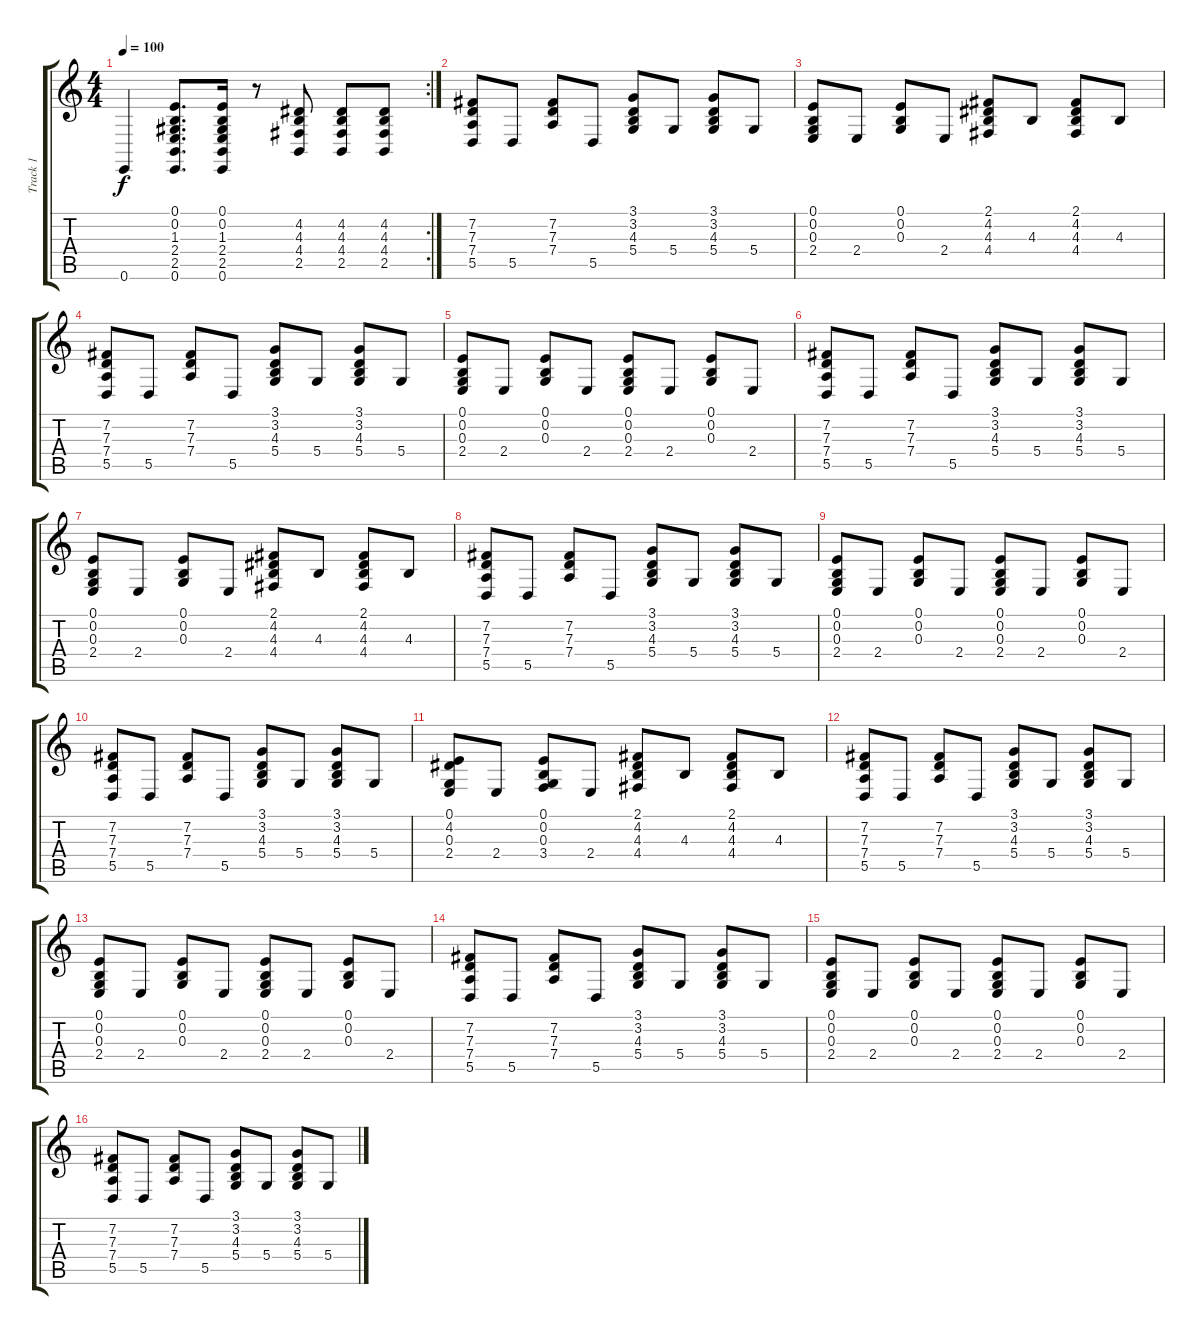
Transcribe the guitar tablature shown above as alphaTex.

\track ("Track 1" "Track 1") {instrument acousticgrandpiano}
\staff {score tabs}
\tuning (E4 B3 G3 D3 A2 E2) {hide}
\rc 2
\ts (4 4)
\tempo 100
\clef g2
\ks c
0.6.4{dy f} (0.1 0.2 1.3 2.4 2.5 0.6).8{d} (0.1 0.2 1.3 2.4 2.5 0.6).16 r.8 (4.2 4.3 4.4 2.5).8 (4.2 4.3 4.4 2.5).8 (4.2 4.3 4.4 2.5).8 |
(7.2 7.3 7.4 5.5).8 5.5.8 (7.2 7.3 7.4).8 5.5.8 (3.1 3.2 4.3 5.4).8 5.4.8 (3.1 3.2 4.3 5.4).8 5.4.8 |
(0.1 0.2 0.3 2.4).8 2.4.8 (0.1 0.2 0.3).8 2.4.8 (2.1 4.2 4.3 4.4).8 4.3.8 (2.1 4.2 4.3 4.4).8 4.3.8 |
(7.2 7.3 7.4 5.5).8 5.5.8 (7.2 7.3 7.4).8 5.5.8 (3.1 3.2 4.3 5.4).8 5.4.8 (3.1 3.2 4.3 5.4).8 5.4.8 |
(0.1 0.2 0.3 2.4).8 2.4.8 (0.1 0.2 0.3).8 2.4.8 (0.1 0.2 0.3 2.4).8 2.4.8 (0.1 0.2 0.3).8 2.4.8 |
(7.2 7.3 7.4 5.5).8 5.5.8 (7.2 7.3 7.4).8 5.5.8 (3.1 3.2 4.3 5.4).8 5.4.8 (3.1 3.2 4.3 5.4).8 5.4.8 |
(0.1 0.2 0.3 2.4).8 2.4.8 (0.1 0.2 0.3).8 2.4.8 (2.1 4.2 4.3 4.4).8 4.3.8 (2.1 4.2 4.3 4.4).8 4.3.8 |
(7.2 7.3 7.4 5.5).8 5.5.8 (7.2 7.3 7.4).8 5.5.8 (3.1 3.2 4.3 5.4).8 5.4.8 (3.1 3.2 4.3 5.4).8 5.4.8 |
(0.1 0.2 0.3 2.4).8 2.4.8 (0.1 0.2 0.3).8 2.4.8 (0.1 0.2 0.3 2.4).8 2.4.8 (0.1 0.2 0.3).8 2.4.8 |
(7.2 7.3 7.4 5.5).8 5.5.8 (7.2 7.3 7.4).8 5.5.8 (3.1 3.2 4.3 5.4).8 5.4.8 (3.1 3.2 4.3 5.4).8 5.4.8 |
(0.1 4.2 0.3 2.4).8 2.4.8 (0.1 0.2 0.3 3.4).8 2.4.8 (2.1 4.2 4.3 4.4).8 4.3.8 (2.1 4.2 4.3 4.4).8 4.3.8 |
(7.2 7.3 7.4 5.5).8 5.5.8 (7.2 7.3 7.4).8 5.5.8 (3.1 3.2 4.3 5.4).8 5.4.8 (3.1 3.2 4.3 5.4).8 5.4.8 |
(0.1 0.2 0.3 2.4).8 2.4.8 (0.1 0.2 0.3).8 2.4.8 (0.1 0.2 0.3 2.4).8 2.4.8 (0.1 0.2 0.3).8 2.4.8 |
(7.2 7.3 7.4 5.5).8 5.5.8 (7.2 7.3 7.4).8 5.5.8 (3.1 3.2 4.3 5.4).8 5.4.8 (3.1 3.2 4.3 5.4).8 5.4.8 |
(0.1 0.2 0.3 2.4).8 2.4.8 (0.1 0.2 0.3).8 2.4.8 (0.1 0.2 0.3 2.4).8 2.4.8 (0.1 0.2 0.3).8 2.4.8 |
(7.2 7.3 7.4 5.5).8 5.5.8 (7.2 7.3 7.4).8 5.5.8 (3.1 3.2 4.3 5.4).8 5.4.8 (3.1 3.2 4.3 5.4).8 5.4.8
